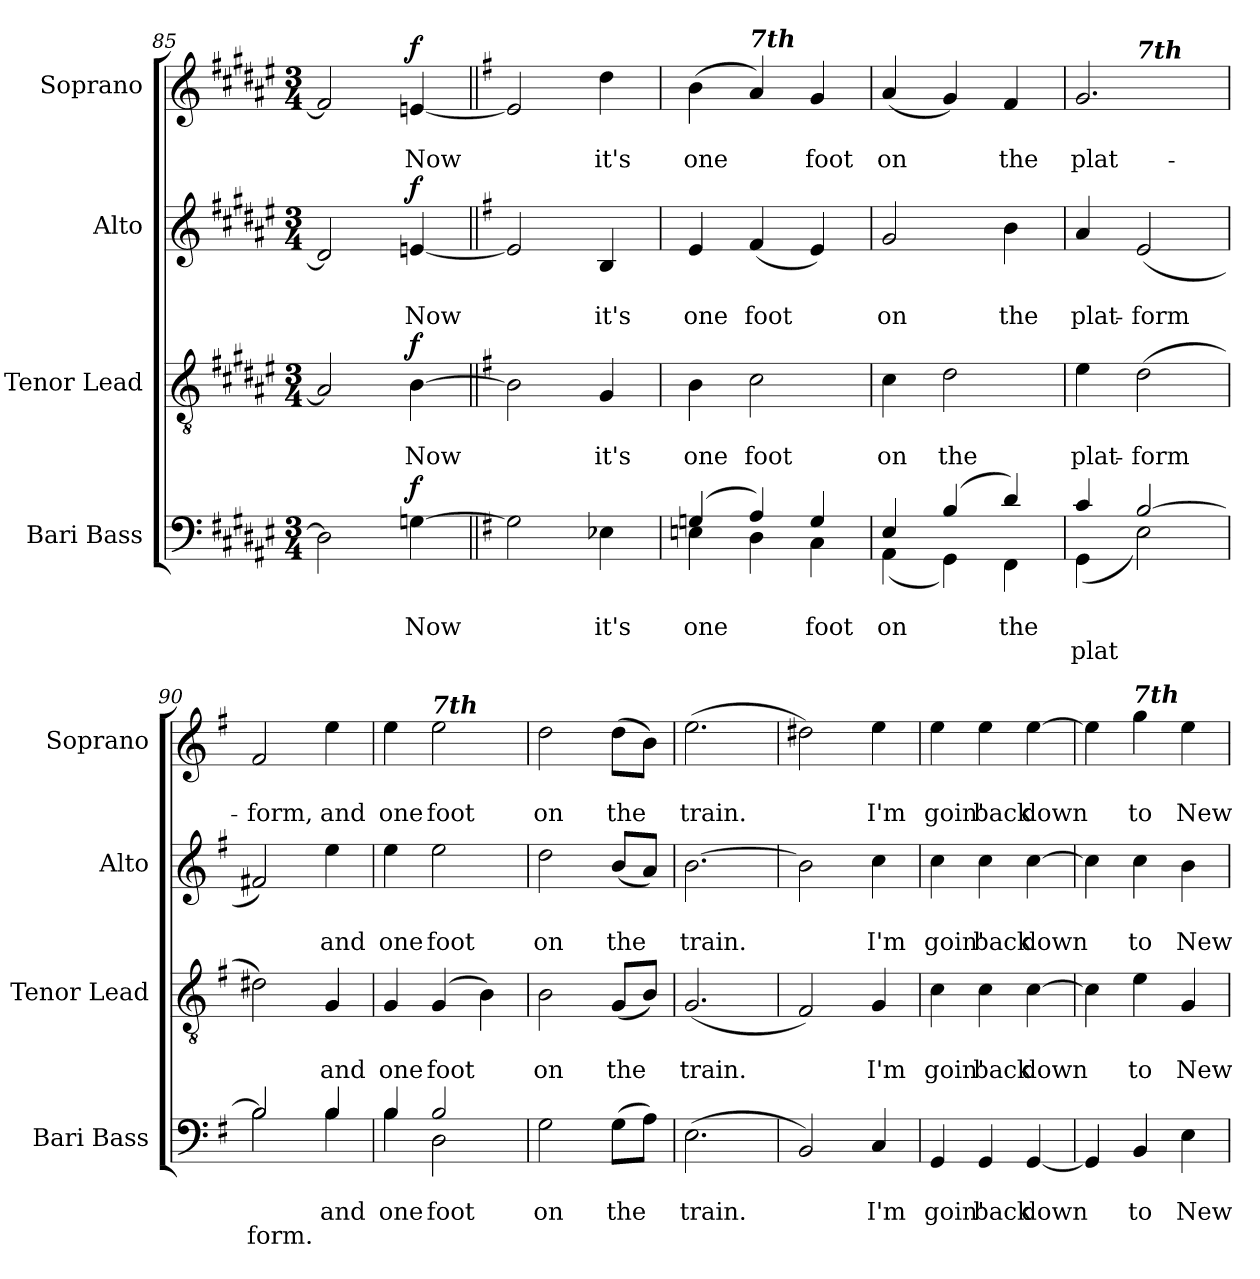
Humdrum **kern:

**kern	**text	**text	**text	**dynam	**kern	**text	**text	**dynam	**kern	**text	**text	**dynam	**kern	**text	**text	**dynam
*part4	*part4	*part4	*part4	*part4	*part3	*part3	*part3	*part3	*part2	*part2	*part2	*part2	*part1	*part1	*part1	*part1
*staff4	*staff4	*staff4	*staff4	*staff4	*staff3	*staff3	*staff3	*staff3	*staff2	*staff2	*staff2	*staff2	*staff1	*staff1	*staff1	*staff1
*I"Bari Bass	*	*	*	*	*I"Tenor Lead	*	*	*	*I"Alto	*	*	*	*I"Soprano	*	*	*
*I'Bari Bass	*	*	*	*	*I'Tenor  Lead	*	*	*	*I'Alto	*	*	*	*I'Soprano	*	*	*
*clefF4	*	*	*	*	*clefGv2	*	*	*	*clefG2	*	*	*	*clefG2	*	*	*
*k[f#c#g#d#a#e#]	*	*	*	*	*k[f#c#g#d#a#e#]	*	*	*	*k[f#c#g#d#a#e#]	*	*	*	*k[f#c#g#d#a#e#]	*	*	*
*M3/4	*	*	*	*	*M3/4	*	*	*	*M3/4	*	*	*	*M3/4	*	*	*
=85	=85	=85	=85	=85	=85	=85	=85	=85	=85	=85	=85	=85	=85	=85	=85	=85
2D#\]	.	.	.	.	2A#/]	.	.	.	2d#/]	.	.	.	2f#/]	.	.	.
!	!	!LO:LY:b	!	!LO:DY:a	!	!	!LO:LY:b	!LO:DY:a	!	!	!LO:LY:b	!LO:DY:a	!	!	!LO:LY:b	!LO:DY:a
[4Gn\	.	Now	.	f	[4B\	.	Now	f	[4en/	.	Now	f	[4en/	.	Now	f
=86||	=86||	=86||	=86||	=86||	=86||	=86||	=86||	=86||	=86||	=86||	=86||	=86||	=86||	=86||	=86||	=86||
*k[f#]	*	*	*	*	*k[f#]	*	*	*	*k[f#]	*	*	*	*k[f#]	*	*	*
2G\]	.	.	.	.	2B\]	.	.	.	2e/]	.	.	.	2e/]	.	.	.
!	!	!LO:LY:b	!	!	!	!	!LO:LY:b	!	!	!	!LO:LY:b	!	!	!	!LO:LY:b	!
4E-X\	.	it's	.	.	4G/	.	it's	.	4B/	.	it's	.	4dd\	.	it's	.
=87	=87	=87	=87	=87	=87	=87	=87	=87	=87	=87	=87	=87	=87	=87	=87	=87
!	!	!LO:LY:b	!	!	!	!	!LO:LY:b	!	!	!	!LO:LY:b	!	!	!	!LO:LY:b	!
*^	*	*	*	*	*	*	*	*	*	*	*	*	*	*	*	*
(>4Gni/	4Eni\	.	one	.	.	4B\	.	one	.	4e/	.	one	.	(>4b\	.	one	.
!	!	!	!	!	!	!	!	!	!	!	!	!	!	!LO:TX:a:Bi:t=7th	!	!	!
!	!	!	!	!	!	!	!	!LO:LY:b	!	!	!	!LO:LY:b	!	!	!	!	!
4A/)	4D\	.	.	.	.	2c\	.	foot	.	(<4f#/	.	foot	.	4a/)	.	.	.
!	!	!	!LO:LY:b	!	!	!	!	!	!	!	!	!	!	!	!	!LO:LY:b	!
4G/	4C\	.	foot	.	.	.	.	.	.	4e/)	.	.	.	4g/	.	foot	.
=88	=88	=88	=88	=88	=88	=88	=88	=88	=88	=88	=88	=88	=88	=88	=88	=88	=88
!	!	!	!LO:LY:b	!	!	!	!	!LO:LY:b	!	!	!	!LO:LY:b	!	!	!	!LO:LY:b	!
4E/	(<4AA\	.	on	.	.	4c\	.	on	.	2g/	.	on	.	(<4a/	.	on	.
!	!	!	!	!	!	!	!	!LO:LY:b	!	!	!	!	!	!	!	!	!
(>4B/	4GG\)	.	.	.	.	2d\	.	the	.	.	.	.	.	4g/)	.	.	.
!	!	!	!LO:LY:b	!	!	!	!	!	!	!	!	!LO:LY:b	!	!	!	!LO:LY:b	!
4d/)	4FF#\	.	the	.	.	.	.	.	.	4b\	.	the	.	4f#/	.	the	.
=89	=89	=89	=89	=89	=89	=89	=89	=89	=89	=89	=89	=89	=89	=89	=89	=89	=89
!	!	!	!	!	!	!	!	!	!	!	!	!	!	!LO:TX:a:Bi:t=7th	!	!	!
!	!	!	!LO:LY:b	!	!	!	!	!	!	!	!	!	!	!	!	!	!
!	!	!	!	!LO:LY:b	!	!	!	!LO:LY:b	!	!	!	!LO:LY:b	!	!	!	!LO:LY:b	!
*	*	*	*	*	*	*	*	*	*	*	*	*	*	*^	*	*	*
4c/	(<4GG\	.	.	-plat	.	4e\	.	-plat-	.	4a/	.	-plat-	.	2.g/	4ryy	.	plat-	.
!	!	!	!	!	!	!	!	!	!	!	!	!	!	!	!LO:TX:Bi:t=7th	!	!	!
!	!	!	!	!	!	!	!	!LO:LY:b	!	!	!	!LO:LY:b	!	!	!	!	!	!
[2B/	2E\)	.	.	.	.	(>2d\	.	-form	.	(<2e/	.	-form	.	.	2ryy	.	.	.
=90	=90	=90	=90	=90	=90	=90	=90	=90	=90	=90	=90	=90	=90	=90	=90	=90	=90	=90
!	!	!	!LO:LY:b	!	!	!	!	!	!	!	!	!	!	!	!	!	!	!
!	!	!	!	!LO:LY:b	!	!	!	!	!	!	!	!	!	!	!	!	!LO:LY:b	!
*	*	*	*	*	*	*	*	*	*	*	*	*	*	*v	*v	*	*	*
2B/]	2B\	.	.	form.	.	2d#X\)	.	.	.	2f#X/)	.	.	.	2f#/	.	-form,	.
!	!	!	!LO:LY:b	!	!	!	!	!LO:LY:b	!	!	!	!LO:LY:b	!	!	!	!LO:LY:b	!
4B/	4B\	.	and	.	.	4G/	.	and	.	4ee\	.	and	.	4ee\	.	and	.
!!LO:LB:g=z
=91	=91	=91	=91	=91	=91	=91	=91	=91	=91	=91	=91	=91	=91	=91	=91	=91	=91
!	!	!	!LO:LY:b	!	!	!	!	!LO:LY:b	!	!	!	!LO:LY:b	!	!	!	!LO:LY:b	!
4B/	4B\	.	one	.	.	4G/	.	one	.	4ee\	.	one	.	4ee\	.	one	.
!	!	!	!	!	!	!	!	!	!	!	!	!	!	!LO:TX:Bi:t=7th	!	!	!
!	!	!	!LO:LY:b	!	!	!	!	!LO:LY:b	!	!	!	!LO:LY:b	!	!	!	!LO:LY:b	!
2B/	2D\	.	foot	.	.	(>4G/	.	foot	.	2ee\	.	foot	.	2ee\	.	foot	.
.	.	.	.	.	.	4B\)	.	.	.	.	.	.	.	.	.	.	.
*v	*v	*	*	*	*	*	*	*	*	*	*	*	*	*	*	*	*
=92	=92	=92	=92	=92	=92	=92	=92	=92	=92	=92	=92	=92	=92	=92	=92	=92
!	!	!LO:LY:b	!	!	!	!	!LO:LY:b	!	!	!	!LO:LY:b	!	!	!	!LO:LY:b	!
2G\	.	on	.	.	2B\	.	on	.	2dd\	.	on	.	2dd\	.	on	.
!	!	!LO:LY:b	!	!	!	!	!LO:LY:b	!	!	!	!LO:LY:b	!	!	!	!LO:LY:b	!
(>8G\L	.	the	.	.	(<8G/L	.	the	.	(<8b/L	.	the	.	(>8dd\L	.	the	.
8A\J)	.	.	.	.	8B/J)	.	.	.	8a/J)	.	.	.	8b\J)	.	.	.
=93	=93	=93	=93	=93	=93	=93	=93	=93	=93	=93	=93	=93	=93	=93	=93	=93
!	!	!LO:LY:b	!	!	!	!	!LO:LY:b	!	!	!	!LO:LY:b	!	!	!	!LO:LY:b	!
(>2.E\	.	train.	.	.	(<2.G/	.	train.	.	[2.b\	.	train.	.	(>2.ee\	.	train.	.
=94	=94	=94	=94	=94	=94	=94	=94	=94	=94	=94	=94	=94	=94	=94	=94	=94
2BB/)	.	.	.	.	2F#/)	.	.	.	2b\]	.	.	.	2dd#X\)	.	.	.
!	!	!LO:LY:b	!	!	!	!	!LO:LY:b	!	!	!	!LO:LY:b	!	!	!	!LO:LY:b	!
4C/	.	I'm	.	.	4G/	.	I'm	.	4cc\	.	I'm	.	4ee\	.	I'm	.
=95	=95	=95	=95	=95	=95	=95	=95	=95	=95	=95	=95	=95	=95	=95	=95	=95
!	!	!LO:LY:b	!	!	!	!	!LO:LY:b	!	!	!	!LO:LY:b	!	!	!	!LO:LY:b	!
4GG/	.	goin'	.	.	4c\	.	goin'	.	4cc\	.	goin'	.	4ee\	.	goin'	.
!	!	!LO:LY:b	!	!	!	!	!LO:LY:b	!	!	!	!LO:LY:b	!	!	!	!LO:LY:b	!
4GG/	.	back	.	.	4c\	.	back	.	4cc\	.	back	.	4ee\	.	back	.
!	!	!LO:LY:b	!	!	!	!	!LO:LY:b	!	!	!	!LO:LY:b	!	!	!	!LO:LY:b	!
[4GG/	.	down	.	.	[4c\	.	down	.	[4cc\	.	down	.	[4ee\	.	down	.
=96	=96	=96	=96	=96	=96	=96	=96	=96	=96	=96	=96	=96	=96	=96	=96	=96
4GG/]	.	.	.	.	4c\]	.	.	.	4cc\]	.	.	.	4ee\]	.	.	.
!	!	!	!	!	!	!	!	!	!	!	!	!	!LO:TX:a:Bi:t=7th	!	!	!
!	!	!LO:LY:b	!	!	!	!	!LO:LY:b	!	!	!	!LO:LY:b	!	!	!	!LO:LY:b	!
4BB/	.	to	.	.	4e\	.	to	.	4cc\	.	to	.	4gg\	.	to	.
!	!	!LO:LY:b	!	!	!	!	!LO:LY:b	!	!	!	!LO:LY:b	!	!	!	!LO:LY:b	!
4E\	.	New	.	.	4G/	.	New	.	4b\	.	New	.	4ee\	.	New	.
=	=	=	=	=	=	=	=	=	=	=	=	=	=	=	=	=
*-	*-	*-	*-	*-	*-	*-	*-	*-	*-	*-	*-	*-	*-	*-	*-	*-
